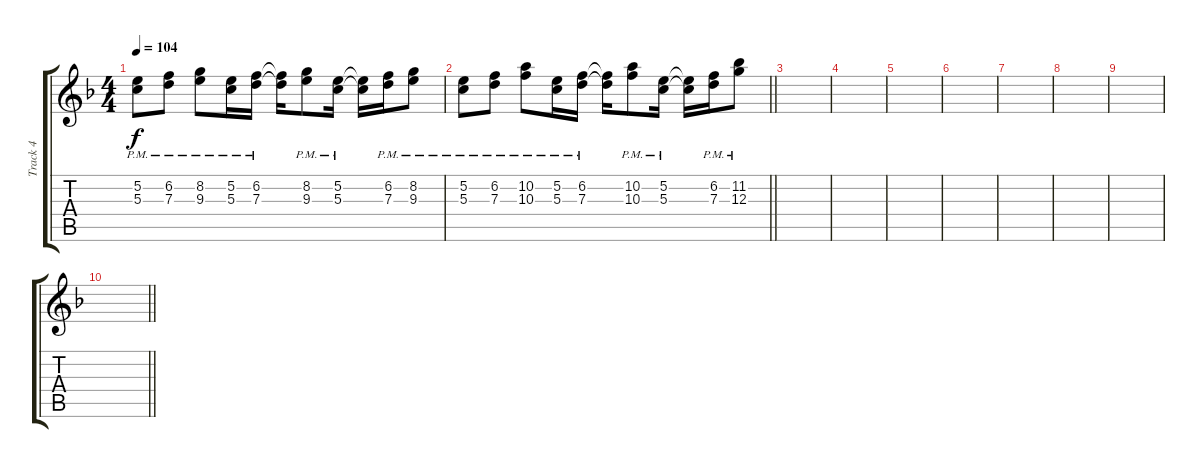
\track ("Track 4" "Track 4") {instrument electricguitarclean}
\staff {score tabs}
\tuning (E4 B3 G3 D3 A2 E2) {hide}
\ts (4 4)
\tempo 104
\clef g2
\ks dminor
(5.2{pm} 5.3{pm}).8{dy f} (6.2{pm} 7.3{pm}).8 (8.2{pm} 9.3{pm}).8 (5.2{pm} 5.3{pm}).16 (6.2{pm} 7.3{pm}).16 (6.2{t} 7.3{t}).16 (8.2{pm} 9.3{pm}).8 (5.2{pm} 5.3{pm}).16 (5.2{t} 5.3{t}).16 (6.2{pm} 7.3{pm}).16 (8.2{pm} 9.3{pm}).8 |
\barLineRight lightlight
(5.2{pm} 5.3{pm}).8 (6.2{pm} 7.3{pm}).8 (10.2{pm} 10.3{pm}).8 (5.2{pm} 5.3{pm}).16 (6.2{pm} 7.3{pm}).16 (6.2{t} 7.3{t}).16 (10.2{pm} 10.3{pm}).8 (5.2{pm} 5.3{pm}).16 (5.2{t} 5.3{t}).16 (6.2{pm} 7.3{pm}).16 (11.2{pm} 12.3{pm}).8 |
|
|
|
|
|
|
|
\barLineRight lightlight
